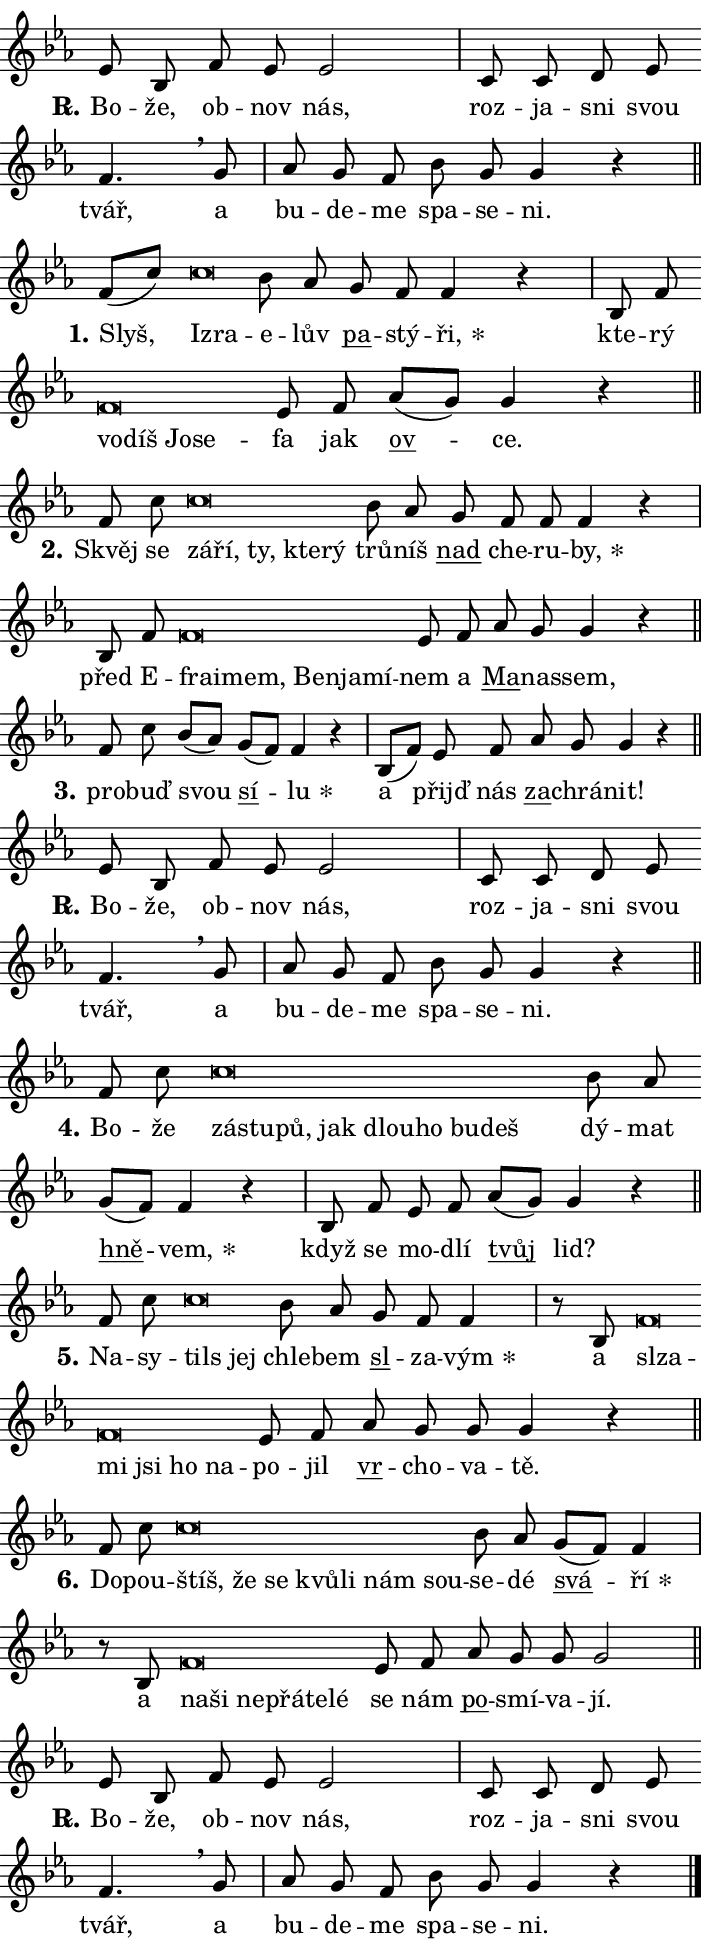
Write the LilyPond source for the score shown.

\version "2.24.0"
\header { tagline = "" }
\paper {
  indent = 0\cm
  top-margin = 0\cm
  right-margin = 0.13\cm % to fit lyric hyphens
  bottom-margin = 0\cm
  left-margin = 0\cm
  paper-width = 12\cm
  page-breaking = #ly:one-page-breaking
  system-system-spacing.basic-distance = #11
  score-system-spacing.basic-distance = #11
  ragged-last = ##f
}


%% Author: Thomas Morley
%% https://lists.gnu.org/archive/html/lilypond-user/2020-05/msg00002.html
#(define (line-position grob)
"Returns position of @var[grob} in current system:
   @code{'start}, if at first time-step
   @code{'end}, if at last time-step
   @code{'middle} otherwise
"
  (let* ((col (ly:item-get-column grob))
         (ln (ly:grob-object col 'left-neighbor))
         (rn (ly:grob-object col 'right-neighbor))
         (col-to-check-left (if (ly:grob? ln) ln col))
         (col-to-check-right (if (ly:grob? rn) rn col))
         (break-dir-left
           (and
             (ly:grob-property col-to-check-left 'non-musical #f)
             (ly:item-break-dir col-to-check-left)))
         (break-dir-right
           (and
             (ly:grob-property col-to-check-right 'non-musical #f)
             (ly:item-break-dir col-to-check-right))))
        (cond ((eqv? 1 break-dir-left) 'start)
              ((eqv? -1 break-dir-right) 'end)
              (else 'middle))))

#(define (tranparent-at-line-position vctor)
  (lambda (grob)
  "Relying on @code{line-position} select the relevant enry from @var{vctor}.
Used to determine transparency,"
    (case (line-position grob)
      ((end) (not (vector-ref vctor 0)))
      ((middle) (not (vector-ref vctor 1)))
      ((start) (not (vector-ref vctor 2))))))

noteHeadBreakVisibility =
#(define-music-function (break-visibility)(vector?)
"Makes @code{NoteHead}s transparent relying on @var{break-visibility}"
#{
  \override NoteHead.transparent =
    #(tranparent-at-line-position break-visibility)
#})

#(define delete-ledgers-for-transparent-note-heads
  (lambda (grob)
    "Reads whether a @code{NoteHead} is transparent.
If so this @code{NoteHead} is removed from @code{'note-heads} from
@var{grob}, which is supposed to be @code{LedgerLineSpanner}.
As a result ledgers are not printed for this @code{NoteHead}"
    (let* ((nhds-array (ly:grob-object grob 'note-heads))
           (nhds-list
             (if (ly:grob-array? nhds-array)
                 (ly:grob-array->list nhds-array)
                 '()))
           ;; Relies on the transparent-property being done before
           ;; Staff.LedgerLineSpanner.after-line-breaking is executed.
           ;; This is fragile ...
           (to-keep
             (remove
               (lambda (nhd)
                 (ly:grob-property nhd 'transparent #f))
               nhds-list)))
      ;; TODO find a better method to iterate over grob-arrays, similiar
      ;; to filter/remove etc for lists
      ;; For now rebuilt from scratch
      (set! (ly:grob-object grob 'note-heads)  '())
      (for-each
        (lambda (nhd)
          (ly:pointer-group-interface::add-grob grob 'note-heads nhd))
        to-keep))))

squashNotes = {
  \override NoteHead.X-extent = #'(-0.2 . 0.2)
  \override NoteHead.Y-extent = #'(-0.75 . 0)
  \override NoteHead.stencil =
    #(lambda (grob)
       (let ((pos (ly:grob-property grob 'staff-position)))
         (begin
           (if (< pos -7) (display "ERROR: Lower brevis then expected\n") (display ""))
           (if (<= pos -6) ly:text-interface::print ly:note-head::print))))
}
unSquashNotes = {
  \revert NoteHead.X-extent
  \revert NoteHead.Y-extent
  \revert NoteHead.stencil
}

hideNotes = \noteHeadBreakVisibility #begin-of-line-visible
unHideNotes = \noteHeadBreakVisibility #all-visible

% work-around for resetting accidentals
% https://lilypond.org/doc/v2.23/Documentation/notation/displaying-rhythms#unmetered-music
cadenzaMeasure = {
  \cadenzaOff
  \partial 1024 s1024
  \cadenzaOn
}

#(define-markup-command (accent layout props text) (markup?)
  "Underline accented syllable"
  (interpret-markup layout props
    #{\markup \override #'(offset . 4.3) \underline { #text }#}))

responsum = \markup \concat {
  "R" \hspace #-1.05 \path #0.1 #'((moveto 0 0.07) (lineto 0.9 0.8)) \hspace #0.05 "."
}

spaceSize = #0.6828661417322834 % exact space size for TeX Gyre Schola

\layout {
  \context {
    \Staff
    \remove "Time_signature_engraver"
    \override LedgerLineSpanner.after-line-breaking = #delete-ledgers-for-transparent-note-heads
  }
  \context {
    \Lyrics {
      \override LyricSpace.minimum-distance = \spaceSize
      \override LyricText.font-name = #"TeX Gyre Schola"
      \override LyricText.font-size = 1
      \override StanzaNumber.font-name = #"TeX Gyre Schola Bold"
      \override StanzaNumber.font-size = 1
    }
  }
  \context {
    \Score 
    \override NoteHead.text =
      #(lambda (grob) 
        (let ((pos (ly:grob-property grob 'staff-position)))
          #{\markup {
            \combine
              \halign #-0.55 \raise #(if (= pos -6) 0 0.5) \override #'(thickness . 2) \draw-line #'(3.2 . 0)
              \musicglyph "noteheads.sM1"
          }#}))
  }
}

% magnetic-lyrics.ily
%
%   written by
%     Jean Abou Samra <jean@abou-samra.fr>
%     Werner Lemberg <wl@gnu.org>
%
%   adapted by
%     Jiri Hon <jiri.hon@gmail.com>
%
% Version 2022-Apr-15

% https://www.mail-archive.com/lilypond-user@gnu.org/msg149350.html

#(define (Left_hyphen_pointer_engraver context)
   "Collect syllable-hyphen-syllable occurrences in lyrics and store
them in properties.  This engraver only looks to the left.  For
example, if the lyrics input is @code{foo -- bar}, it does the
following.

@itemize @bullet
@item
Set the @code{text} property of the @code{LyricHyphen} grob between
@q{foo} and @q{bar} to @code{foo}.

@item
Set the @code{left-hyphen} property of the @code{LyricText} grob with
text @q{foo} to the @code{LyricHyphen} grob between @q{foo} and
@q{bar}.
@end itemize

Use this auxiliary engraver in combination with the
@code{lyric-@/text::@/apply-@/magnetic-@/offset!} hook."
   (let ((hyphen #f)
         (text #f))
     (make-engraver
      (acknowledgers
       ((lyric-syllable-interface engraver grob source-engraver)
        (set! text grob)))
      (end-acknowledgers
       ((lyric-hyphen-interface engraver grob source-engraver)
        ;(when (not (grob::has-interface grob 'lyric-space-interface))
          (set! hyphen grob)));)
      ((stop-translation-timestep engraver)
       (when (and text hyphen)
         (ly:grob-set-object! text 'left-hyphen hyphen))
       (set! text #f)
       (set! hyphen #f)))))

#(define (lyric-text::apply-magnetic-offset! grob)
   "If the space between two syllables is less than the value in
property @code{LyricText@/.details@/.squash-threshold}, move the right
syllable to the left so that it gets concatenated with the left
syllable.

Use this function as a hook for
@code{LyricText@/.after-@/line-@/breaking} if the
@code{Left_@/hyphen_@/pointer_@/engraver} is active."
   (let ((hyphen (ly:grob-object grob 'left-hyphen #f)))
     (when hyphen
       (let ((left-text (ly:spanner-bound hyphen LEFT)))
         (when (grob::has-interface left-text 'lyric-syllable-interface)
           (let* ((common (ly:grob-common-refpoint grob left-text X))
                  (this-x-ext (ly:grob-extent grob common X))
                  (left-x-ext
                   (begin
                     ;; Trigger magnetism for left-text.
                     (ly:grob-property left-text 'after-line-breaking)
                     (ly:grob-extent left-text common X)))
                  ;; `delta` is the gap width between two syllables.
                  (delta (- (interval-start this-x-ext)
                            (interval-end left-x-ext)))
                  (details (ly:grob-property grob 'details))
                  (threshold (assoc-get 'squash-threshold details 0.2)))
             (when (< delta threshold)
               (let* (;; We have to manipulate the input text so that
                      ;; ligatures crossing syllable boundaries are not
                      ;; disabled.  For languages based on the Latin
                      ;; script this is essentially a beautification.
                      ;; However, for non-Western scripts it can be a
                      ;; necessity.
                      (lt (ly:grob-property left-text 'text))
                      (rt (ly:grob-property grob 'text))
                      (is-space (grob::has-interface hyphen 'lyric-space-interface))
                      (space (if is-space " " ""))
                      (extra-delta (if is-space spaceSize 0))
                      ;; Append new syllable.
                      (ltrt-space (if (and (string? lt) (string? rt))
                                (string-append lt space rt)
                                (make-concat-markup (list lt space rt))))
                      ;; Right-align `ltrt` to the right side.
                      (ltrt-space-markup (grob-interpret-markup
                               grob
                               (make-translate-markup
                                (cons (interval-length this-x-ext) 0)
                                (make-right-align-markup ltrt-space)))))
                 (begin
                   ;; Don't print `left-text`.
                   (ly:grob-set-property! left-text 'stencil #f)
                   ;; Set text and stencil (which holds all collected
                   ;; syllables so far) and shift it to the left.
                   (ly:grob-set-property! grob 'text ltrt-space)
                   (ly:grob-set-property! grob 'stencil ltrt-space-markup)
                   (ly:grob-translate-axis! grob (- (- delta extra-delta)) X))))))))))


#(define (lyric-hyphen::displace-bounds-first grob)
   ;; Make very sure this callback isn't triggered too early.
   (let ((left (ly:spanner-bound grob LEFT))
         (right (ly:spanner-bound grob RIGHT)))
     (ly:grob-property left 'after-line-breaking)
     (ly:grob-property right 'after-line-breaking)
     (ly:lyric-hyphen::print grob)))

squashThreshold = #0.4

\layout {
  \context {
    \Lyrics
    \consists #Left_hyphen_pointer_engraver
    \override LyricText.after-line-breaking =
      #lyric-text::apply-magnetic-offset!
    \override LyricHyphen.stencil = #lyric-hyphen::displace-bounds-first
    \override LyricText.details.squash-threshold = \squashThreshold
    \override LyricHyphen.minimum-distance = 0
    \override LyricHyphen.minimum-length = \squashThreshold
  }
}

squashText = \override LyricText.details.squash-threshold = 9999
unSquashText = \override LyricText.details.squash-threshold = \squashThreshold

leftText = \override LyricText.self-alignment-X = #LEFT
unLeftText = \revert LyricText.self-alignment-X

starOffset = #(lambda (grob) 
                (let ((x_offset (ly:self-alignment-interface::aligned-on-x-parent grob)))
                  (if (= x_offset 0) 0 (+ x_offset 1.2))))

star = #(define-music-function (syllable)(string?)
"Append star separator at the end of a syllable"
#{
  \once \override LyricText.X-offset = #starOffset
  \lyricmode { \markup {
    #syllable
    \override #'((font-name . "TeX Gyre Schola Bold")) \hspace #0.2 \lower #0.65 \larger "*"
  } }
#})

starAccent = #(define-music-function (syllable)(string?)
"Append star separator at the end of a syllable and make accent"
#{
  \once \override LyricText.X-offset = #starOffset
  \lyricmode { \markup {
    \accent #syllable
    \override #'((font-name . "TeX Gyre Schola Bold")) \hspace #0.2 \lower #0.65 \larger "*"
  } }
#})

breath = #(define-music-function (syllable)(string?)
"Append breathing indicator at the end of a syllable"
#{
  \lyricmode { \markup { #syllable "+" } }
#})

optionalBreath = #(define-music-function (syllable)(string?)
"Append optional breathing indicator at the end of a syllable"
#{
  \lyricmode { \markup { #syllable "(+)" } }
#})


\score {
    <<
        \new Voice = "melody" { \cadenzaOn \key es \major \relative { es'8 bes f' es es2 \cadenzaMeasure \bar "|" c8 c d es \bar "" f4. \breathe g8 \cadenzaMeasure \bar "|" as g f \bar "" bes g g4 r \cadenzaMeasure \bar "||" \break } }
        \new Lyrics \lyricsto "melody" { \lyricmode { \set stanza = \responsum
Bo -- že, ob -- nov nás, roz -- ja -- sni svou tvář, a bu -- de -- me spa -- se -- ni. } }
    >>
    \layout {}
}

\score {
    <<
        \new Voice = "melody" { \cadenzaOn \key es \major \relative { f'8[( c')] \bar "" \squashNotes c\breve*1/16 \hideNotes \breve*1/16 \bar "" \unHideNotes \unSquashNotes bes8 as \bar "" g f f4 r \cadenzaMeasure \bar "|" bes,8 f' \bar "" \squashNotes f\breve*1/16 \hideNotes \breve*1/16 \bar "" \breve*1/16 \breve*1/16 \bar "" \unHideNotes \unSquashNotes es8 f \bar "" as[( g)] g4 r \cadenzaMeasure \bar "||" \break } }
        \new Lyrics \lyricsto "melody" { \lyricmode { \set stanza = "1."
Slyš, \leftText Iz -- \squashText ra -- \unLeftText \unSquashText e -- lův \markup \accent pa -- stý -- \star ři, kte -- rý \leftText vo -- \squashText díš Jo -- se -- \unLeftText \unSquashText fa jak \markup \accent ov -- ce. } }
    >>
    \layout {}
}

\score {
    <<
        \new Voice = "melody" { \cadenzaOn \key es \major \relative { f'8 c' \bar "" \squashNotes c\breve*1/16 \hideNotes \breve*1/16 \bar "" \breve*1/16 \bar "" \breve*1/16 \breve*1/16 \bar "" \unHideNotes \unSquashNotes bes8 as \bar "" g f f f4 r \cadenzaMeasure \bar "|" bes,8 f' \bar "" \squashNotes f\breve*1/16 \hideNotes \breve*1/16 \bar "" \breve*1/16 \bar "" \breve*1/16 \breve*1/16 \bar "" \unHideNotes \unSquashNotes es8 f \bar "" as g g4 r \cadenzaMeasure \bar "||" \break } }
        \new Lyrics \lyricsto "melody" { \lyricmode { \set stanza = "2."
Skvěj se \leftText zá -- \squashText ří, ty, kte -- rý \unLeftText \unSquashText trů -- níš \markup \accent nad che -- ru -- \star by, před E -- \leftText frai -- \squashText mem, Ben -- ja -- mí -- \unLeftText \unSquashText nem a \markup \accent Ma -- na -- ssem, } }
    >>
    \layout {}
}

\score {
    <<
        \new Voice = "melody" { \cadenzaOn \key es \major \relative { f'8 c'8 bes8[( as)] \bar "" g[( f)] f4 r \cadenzaMeasure \bar "|" bes,8[( f'8)] es8 f \bar "" as g g4 r \cadenzaMeasure \bar "||" \break } }
        \new Lyrics \lyricsto "melody" { \lyricmode { \set stanza = "3."
pro -- buď svou \markup \accent sí -- \star lu a přijď nás \markup \accent za -- chrá -- nit! } }
    >>
    \layout {}
}

\score {
    <<
        \new Voice = "melody" { \cadenzaOn \key es \major \relative { es'8 bes f' es es2 \cadenzaMeasure \bar "|" c8 c d es \bar "" f4. \breathe g8 \cadenzaMeasure \bar "|" as g f \bar "" bes g g4 r \cadenzaMeasure \bar "||" \break } }
        \new Lyrics \lyricsto "melody" { \lyricmode { \set stanza = \responsum
Bo -- že, ob -- nov nás, roz -- ja -- sni svou tvář, a bu -- de -- me spa -- se -- ni. } }
    >>
    \layout {}
}

\score {
    <<
        \new Voice = "melody" { \cadenzaOn \key es \major \relative { f'8 c' \bar "" \squashNotes c\breve*1/16 \hideNotes \breve*1/16 \bar "" \breve*1/16 \bar "" \breve*1/16 \bar "" \breve*1/16 \bar "" \breve*1/16 \bar "" \breve*1/16 \breve*1/16 \bar "" \unHideNotes \unSquashNotes bes8 as \bar "" g[( f)] f4 r \cadenzaMeasure \bar "|" bes,8 f'8 es8 f \bar "" as[( g)] g4 r \cadenzaMeasure \bar "||" \break } }
        \new Lyrics \lyricsto "melody" { \lyricmode { \set stanza = "4."
Bo -- že \leftText zá -- \squashText stu -- pů, jak dlou -- ho bu -- deš \unLeftText \unSquashText dý -- mat \markup \accent hně -- \star vem, když se mo -- dlí \markup \accent tvůj lid? } }
    >>
    \layout {}
}

\score {
    <<
        \new Voice = "melody" { \cadenzaOn \key es \major \relative { f'8 c' \bar "" \squashNotes c\breve*1/16 \hideNotes \breve*1/16 \bar "" \unHideNotes \unSquashNotes bes8 as \bar "" g f f4 \cadenzaMeasure \bar "|" r8 bes,8 \squashNotes f'\breve*1/16 \hideNotes \breve*1/16 \bar "" \breve*1/16 \bar "" \breve*1/16 \bar "" \breve*1/16 \breve*1/16 \bar "" \unHideNotes \unSquashNotes es8 f \bar "" as g g g4 r \cadenzaMeasure \bar "||" \break } }
        \new Lyrics \lyricsto "melody" { \lyricmode { \set stanza = "5."
Na -- sy -- \leftText tils \squashText jej \unLeftText \unSquashText chle -- bem \markup \accent sl -- za -- \star vým a \leftText sl -- \squashText za -- mi jsi ho na -- \unLeftText \unSquashText po -- jil \markup \accent vr -- cho -- va -- tě. } }
    >>
    \layout {}
}

\score {
    <<
        \new Voice = "melody" { \cadenzaOn \key es \major \relative { f'8 c' \bar "" \squashNotes c\breve*1/16 \hideNotes \breve*1/16 \bar "" \breve*1/16 \bar "" \breve*1/16 \bar "" \breve*1/16 \bar "" \breve*1/16 \breve*1/16 \bar "" \unHideNotes \unSquashNotes bes8 as \bar "" g[( f)] f4 \cadenzaMeasure \bar "|" r8 bes,8 \squashNotes f'\breve*1/16 \hideNotes \breve*1/16 \bar "" \breve*1/16 \bar "" \breve*1/16 \bar "" \breve*1/16 \breve*1/16 \bar "" \unHideNotes \unSquashNotes es8 f \bar "" as g g g2 \cadenzaMeasure \bar "||" \break } }
        \new Lyrics \lyricsto "melody" { \lyricmode { \set stanza = "6."
Do -- pou -- \leftText štíš, \squashText že se kvů -- li nám sou -- \unLeftText \unSquashText se -- dé \markup \accent svá -- \star ří a \leftText na -- \squashText ši ne -- přá -- te -- lé \unLeftText \unSquashText se nám \markup \accent po -- smí -- va -- jí. } }
    >>
    \layout {}
}

\score {
    <<
        \new Voice = "melody" { \cadenzaOn \key es \major \relative { es'8 bes f' es es2 \cadenzaMeasure \bar "|" c8 c d es \bar "" f4. \breathe g8 \cadenzaMeasure \bar "|" as g f \bar "" bes g g4 r \cadenzaMeasure \bar "||" \break } \bar "|." }
        \new Lyrics \lyricsto "melody" { \lyricmode { \set stanza = \responsum
Bo -- že, ob -- nov nás, roz -- ja -- sni svou tvář, a bu -- de -- me spa -- se -- ni. } }
    >>
    \layout {}
}
